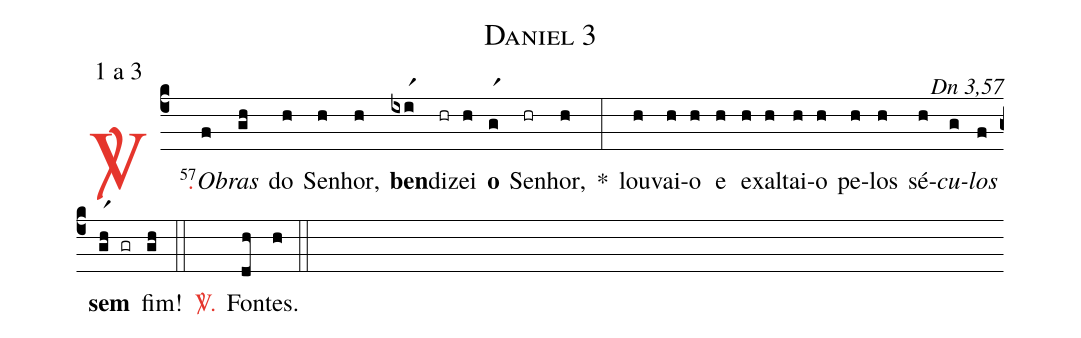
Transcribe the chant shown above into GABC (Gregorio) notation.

name: Daniel 3;
mode: 1;
mode-differentia: a 3;
commentary: Dn 3,57;
%%
(c4)

<c><sp>V/</sp>.</c>() <v>\VSup{57}</v><i>O</i>(f)<i>bras</i>(gh) do(h) Se(h)nhor,(h) <b>ben</b>(ixir1)di(hr)zei(h) <b>o</b>(gr1) Se(hr)nhor,(h) *(:) lou(h)vai-(h)o(h) e(h) e(h)xal(h)tai-(h)o(h) pe(h)los(h) sé(h)<i>cu</i>(g)<i>los</i>(f) <b>sem</b>(gr1h gr) fim!(gh)

(::)

<nlba><c><sp>V/</sp>.</c>() Fon</nlba>(dh)tes.(h)

(::)
